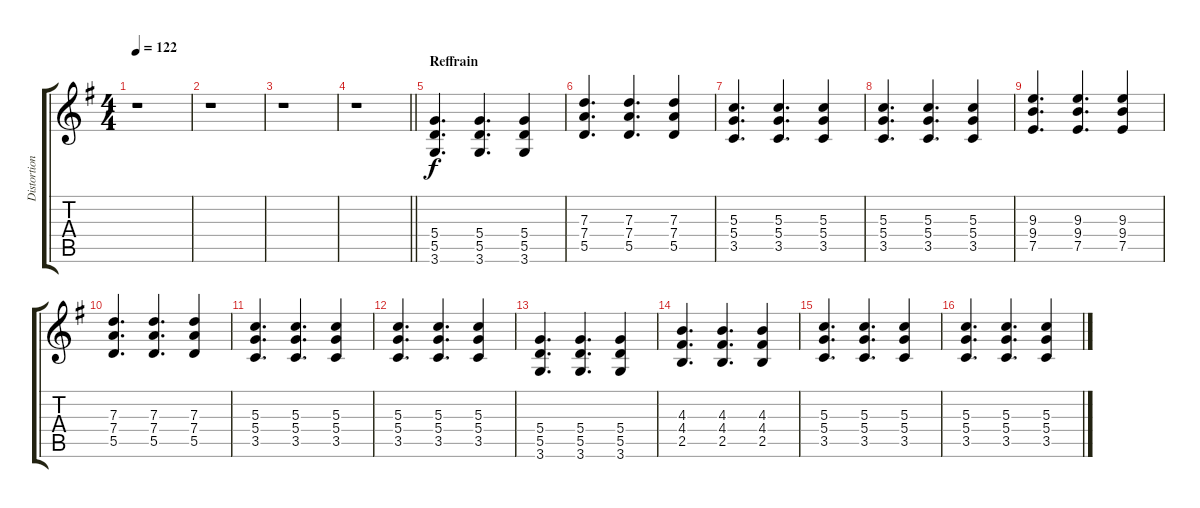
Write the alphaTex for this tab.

\track ("Distortion guitar" "Distortion") {instrument distortionguitar}
\staff {score tabs}
\tuning (E4 B3 G3 D3 A2 E2) {hide}
\ts (4 4)
\tempo 122
\clef g2
\ks g
r.1{dy f} |
r.1 |
r.1 |
\barLineRight lightlight
r.1 |
\section ("" "Reffrain")
(5.4 5.5 3.6).4{d} (5.4 5.5 3.6).4{d} (5.4 5.5 3.6).4 |
(7.3 7.4 5.5).4{d} (7.3 7.4 5.5).4{d} (7.3 7.4 5.5).4 |
(5.3 5.4 3.5).4{d} (5.3 5.4 3.5).4{d} (5.3 5.4 3.5).4 |
(5.3 5.4 3.5).4{d} (5.3 5.4 3.5).4{d} (5.3 5.4 3.5).4 |
(9.3 9.4 7.5).4{d} (9.3 9.4 7.5).4{d} (9.3 9.4 7.5).4 |
(7.3 7.4 5.5).4{d} (7.3 7.4 5.5).4{d} (7.3 7.4 5.5).4 |
(5.3 5.4 3.5).4{d} (5.3 5.4 3.5).4{d} (5.3 5.4 3.5).4 |
(5.3 5.4 3.5).4{d} (5.3 5.4 3.5).4{d} (5.3 5.4 3.5).4 |
(5.4 5.5 3.6).4{d} (5.4 5.5 3.6).4{d} (5.4 5.5 3.6).4 |
(4.3 4.4 2.5).4{d} (4.3 4.4 2.5).4{d} (4.3 4.4 2.5).4 |
(5.3 5.4 3.5).4{d} (5.3 5.4 3.5).4{d} (5.3 5.4 3.5).4 |
(5.3 5.4 3.5).4{d} (5.3 5.4 3.5).4{d} (5.3 5.4 3.5).4
